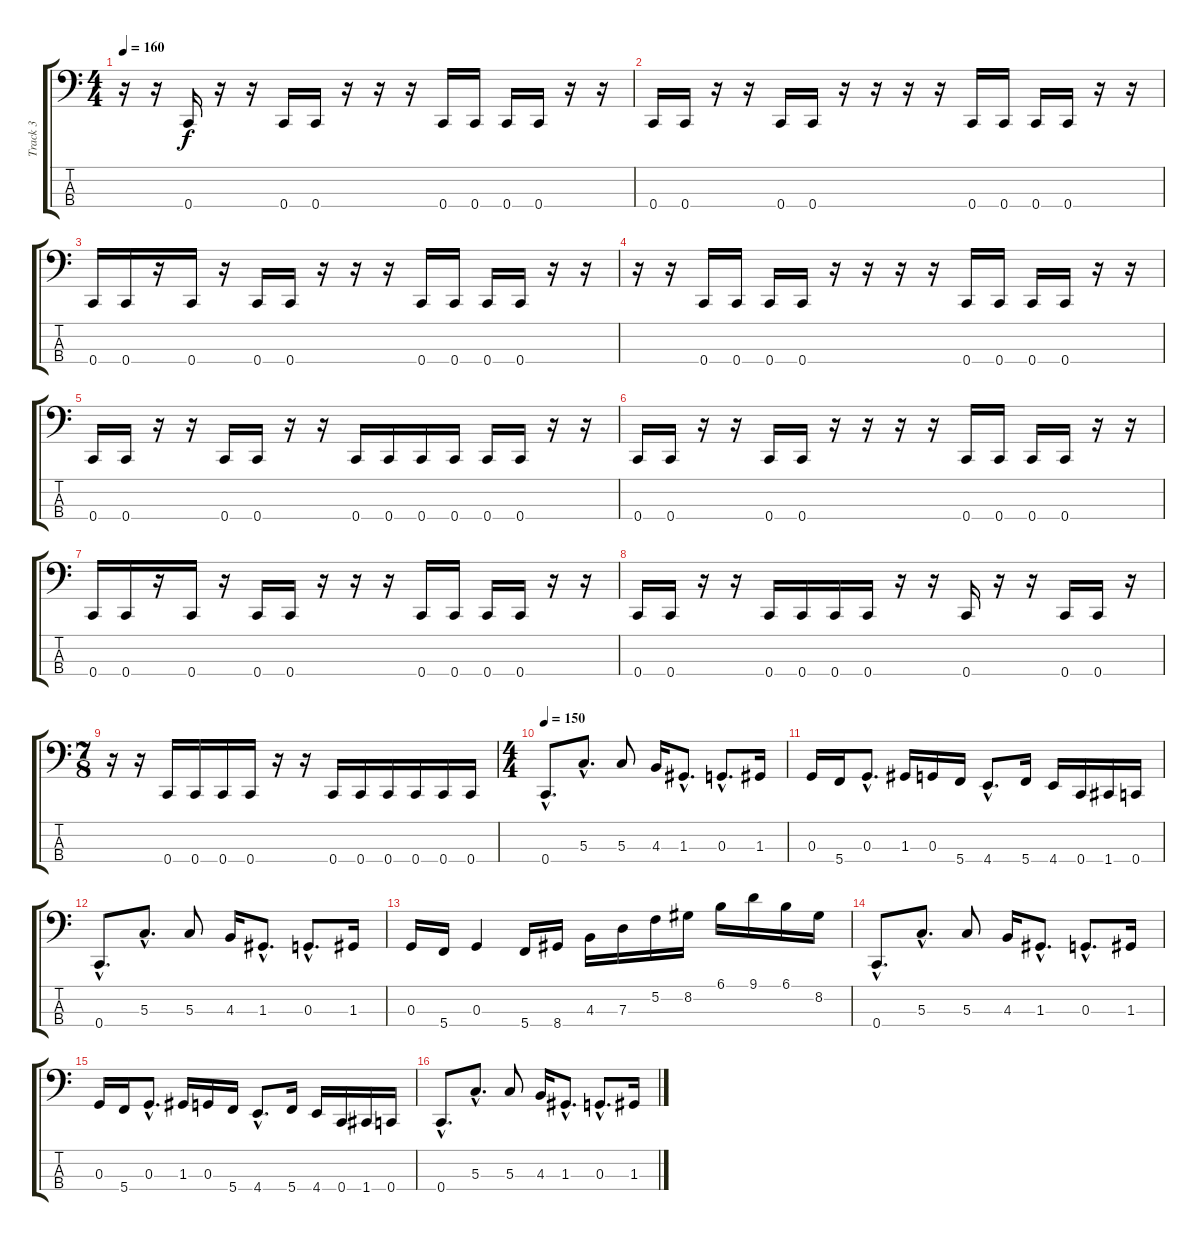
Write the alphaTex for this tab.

\track ("Track 3" "Track 3") {instrument electricbassfinger}
\staff {score tabs}
\tuning (F2 C2 G1 C1) {hide}
\ts (4 4)
\tempo 160
\clef f4
\ks c
r.16{dy f} r.16 0.4.16 r.16 r.16 0.4.16 0.4.16 r.16 r.16 r.16 0.4.16 0.4.16 0.4.16 0.4.16 r.16 r.16 |
0.4.16 0.4.16 r.16 r.16 0.4.16 0.4.16 r.16 r.16 r.16 r.16 0.4.16 0.4.16 0.4.16 0.4.16 r.16 r.16 |
0.4.16 0.4.16 r.16 0.4.16 r.16 0.4.16 0.4.16 r.16 r.16 r.16 0.4.16 0.4.16 0.4.16 0.4.16 r.16 r.16 |
r.16 r.16 0.4.16 0.4.16 0.4.16 0.4.16 r.16 r.16 r.16 r.16 0.4.16 0.4.16 0.4.16 0.4.16 r.16 r.16 |
0.4.16 0.4.16 r.16 r.16 0.4.16 0.4.16 r.16 r.16 0.4.16 0.4.16 0.4.16 0.4.16 0.4.16 0.4.16 r.16 r.16 |
0.4.16 0.4.16 r.16 r.16 0.4.16 0.4.16 r.16 r.16 r.16 r.16 0.4.16 0.4.16 0.4.16 0.4.16 r.16 r.16 |
0.4.16 0.4.16 r.16 0.4.16 r.16 0.4.16 0.4.16 r.16 r.16 r.16 0.4.16 0.4.16 0.4.16 0.4.16 r.16 r.16 |
0.4.16 0.4.16 r.16 r.16 0.4.16 0.4.16 0.4.16 0.4.16 r.16 r.16 0.4.16 r.16 r.16 0.4.16 0.4.16 r.16 |
\ts (7 8)
r.16 r.16 0.4.16 0.4.16 0.4.16 0.4.16 r.16 r.16 0.4.16 0.4.16 0.4.16 0.4.16 0.4.16 0.4.16 |
\ts (4 4)
\tempo 150
0.4{hac}.8{d} 5.3{hac}.8{d} 5.3.8 4.3.16 1.3{hac}.8{d} 0.3{hac}.8{d} 1.3.16 |
0.3.16 5.4.16 0.3{hac}.8{d} 1.3.16 0.3.16 5.4.16 4.4{hac}.8{d} 5.4.16 4.4.16 0.4.16 1.4.16 0.4.16 |
0.4{hac}.8{d} 5.3{hac}.8{d} 5.3.8 4.3.16 1.3{hac}.8{d} 0.3{hac}.8{d} 1.3.16 |
0.3.16 5.4.16 0.3.4 5.4.16 8.4.16 4.3.16 7.3.16 5.2.16 8.2.16 6.1.16 9.1.16 6.1.16 8.2.16 |
0.4{hac}.8{d} 5.3{hac}.8{d} 5.3.8 4.3.16 1.3{hac}.8{d} 0.3{hac}.8{d} 1.3.16 |
0.3.16 5.4.16 0.3{hac}.8{d} 1.3.16 0.3.16 5.4.16 4.4{hac}.8{d} 5.4.16 4.4.16 0.4.16 1.4.16 0.4.16 |
0.4{hac}.8{d} 5.3{hac}.8{d} 5.3.8 4.3.16 1.3{hac}.8{d} 0.3{hac}.8{d} 1.3.16
